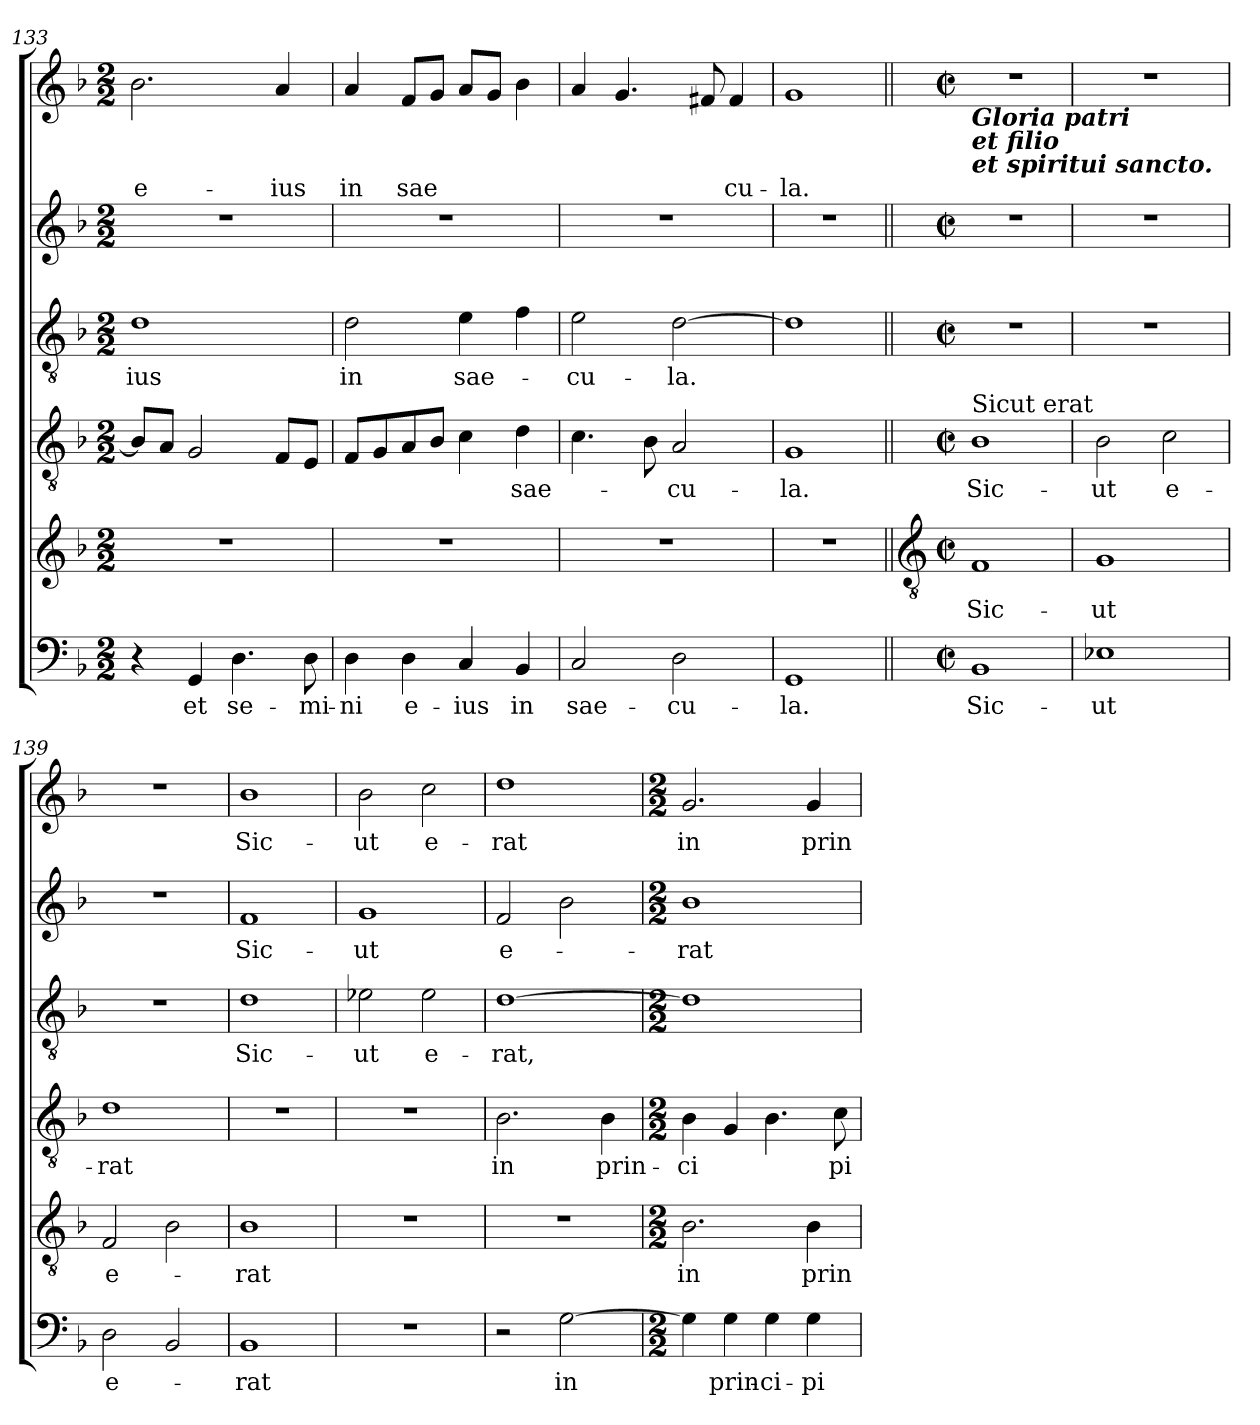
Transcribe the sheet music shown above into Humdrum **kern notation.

**kern	**text	**kern	**text	**kern	**text	**kern	**text	**kern	**text	**kern	**text
*part6	*part6	*part5	*part5	*part4	*part4	*part3	*part3	*part2	*part2	*part1	*part1
*staff6	*staff6	*staff5	*staff5	*staff4	*staff4	*staff3	*staff3	*staff2	*staff2	*staff1	*staff1
*clefF4	*	*clefG2	*	*clefGv2	*	*clefGv2	*	*clefG2	*	*clefG2	*
*k[b-]	*	*k[b-]	*	*k[b-]	*	*k[b-]	*	*k[b-]	*	*k[b-]	*
*F:	*	*F:	*	*F:	*	*F:	*	*F:	*	*F:	*
*M2/2	*	*M2/2	*	*M2/2	*	*M2/2	*	*M2/2	*	*M2/2	*
=133	=133	=133	=133	=133	=133	=133	=133	=133	=133	=133	=133
!	!	!	!	!	!	!	!LO:LY:b	!	!	!	!LO:LY:b
4r	.	1r	.	8B-/L]	.	1d	-ius	1r	.	2.b-\	e-
.	.	.	.	8A/J	.	.	.	.	.	.	.
!	!LO:LY:b	!	!	!	!	!	!	!	!	!	!
4GG/	et	.	.	2G/	.	.	.	.	.	.	.
!	!LO:LY:b	!	!	!	!	!	!	!	!	!	!
4.D\	se-	.	.	.	.	.	.	.	.	.	.
!	!	!	!	!	!	!	!	!	!	!	!LO:LY:b
.	.	.	.	8F/L	.	.	.	.	.	4a/	-ius
!	!LO:LY:b	!	!	!	!	!	!	!	!	!	!
8D\	-mi-	.	.	8E/J	.	.	.	.	.	.	.
=134	=134	=134	=134	=134	=134	=134	=134	=134	=134	=134	=134
!	!LO:LY:b	!	!	!	!	!	!LO:LY:b	!	!	!	!LO:LY:b
4D\	-ni	1r	.	8F/L	.	2d\	in	1r	.	4a/	in
.	.	.	.	8G/	.	.	.	.	.	.	.
!	!LO:LY:b	!	!	!	!	!	!	!	!	!	!LO:LY:b
4D\	e-	.	.	8A/	.	.	.	.	.	8f/L	sae
.	.	.	.	8B-/J	.	.	.	.	.	8g/J	.
!	!LO:LY:b	!	!	!	!	!	!LO:LY:b	!	!	!	!
4C/	-ius	.	.	4c\	.	4e\	sae-	.	.	8a/L	.
.	.	.	.	.	.	.	.	.	.	8g/J	.
!	!LO:LY:b	!	!	!	!LO:LY:b	!	!	!	!	!	!
4BB-/	in	.	.	4d\	sae-	4f\	.	.	.	4b-\	.
=135	=135	=135	=135	=135	=135	=135	=135	=135	=135	=135	=135
!	!LO:LY:b	!	!	!	!	!	!LO:LY:b	!	!	!	!
2C/	sae-	1r	.	4.c\	.	2e\	-cu-	1r	.	4a/	.
.	.	.	.	.	.	.	.	.	.	4.g/	.
.	.	.	.	8B-\	.	.	.	.	.	.	.
!	!LO:LY:b	!	!	!	!LO:LY:b	!	!LO:LY:b	!	!	!	!
2D\	-cu-	.	.	2A/	-cu-	[2d\	-la.	.	.	.	.
.	.	.	.	.	.	.	.	.	.	8f#/	.
!	!	!	!	!	!	!	!	!	!	!	!LO:LY:b
.	.	.	.	.	.	.	.	.	.	4f#/	cu-
=136	=136	=136	=136	=136	=136	=136	=136	=136	=136	=136	=136
!	!LO:LY:b	!	!	!	!LO:LY:b	!	!	!	!	!	!LO:LY:b
1GG	-la.	1r	.	1G	-la.	1d]	.	1r	.	1g	-la.
!!LO:LB:g=z
=137||	=137||	=137||	=137||	=137||	=137||	=137||	=137||	=137||	=137||	=137||	=137||
*	*	*clefGv2	*	*	*	*	*	*	*	*	*
*M2/2	*	*M2/2	*	*M2/2	*	*M2/2	*	*M2/2	*	*M2/2	*
*met(c|)	*	*met(c|)	*	*met(c|)	*	*met(c|)	*	*met(c|)	*	*met(c|)	*
!	!	!	!	!	!	!	!	!	!	!LO:TX:b:Bi:t=Gloria patri \net filio\net spiritui sancto.	!
!	!	!	!	!LO:TX:a:t=Sicut erat	!	!	!	!	!	!	!
!	!LO:LY:b	!	!LO:LY:b	!	!LO:LY:b	!	!	!	!	!	!
1BB-	Sic-	1F	Sic-	1B-	Sic-	1r	.	1r	.	1r	.
=138	=138	=138	=138	=138	=138	=138	=138	=138	=138	=138	=138
!	!LO:LY:b	!	!LO:LY:b	!	!LO:LY:b	!	!	!	!	!	!
1E-	-ut	1G	-ut	2B-\	-ut	1r	.	1r	.	1r	.
!	!	!	!	!	!LO:LY:b	!	!	!	!	!	!
.	.	.	.	2c\	e-	.	.	.	.	.	.
=139	=139	=139	=139	=139	=139	=139	=139	=139	=139	=139	=139
!	!LO:LY:b	!	!LO:LY:b	!	!LO:LY:b	!	!	!	!	!	!
2D\	e-	2F/	e-	1d	-rat	1r	.	1r	.	1r	.
2BB-/	.	2B-\	.	.	.	.	.	.	.	.	.
=140	=140	=140	=140	=140	=140	=140	=140	=140	=140	=140	=140
!	!LO:LY:b	!	!LO:LY:b	!	!	!	!LO:LY:b	!	!LO:LY:b	!	!LO:LY:b
1BB-	-rat	1B-	-rat	1r	.	1d	Sic-	1f	Sic-	1b-	Sic-
=141	=141	=141	=141	=141	=141	=141	=141	=141	=141	=141	=141
!	!	!	!	!	!	!	!LO:LY:b	!	!LO:LY:b	!	!LO:LY:b
1r	.	1r	.	1r	.	2e-X\	-ut	1g	-ut	2b-\	-ut
!	!	!	!	!	!	!	!LO:LY:b	!	!	!	!LO:LY:b
.	.	.	.	.	.	2e-\	e-	.	.	2cc\	e-
=142	=142	=142	=142	=142	=142	=142	=142	=142	=142	=142	=142
!	!	!	!	!	!LO:LY:b	!	!LO:LY:b	!	!LO:LY:b	!	!LO:LY:b
2r	.	1r	.	2.B-\	in	[1d	-rat,	2f/	e-	1dd	-rat
!	!LO:LY:b	!	!	!	!	!	!	!	!	!	!
[2G\	in	.	.	.	.	.	.	2b-\	.	.	.
!	!	!	!	!	!LO:LY:b	!	!	!	!	!	!
.	.	.	.	4B-\	prin-	.	.	.	.	.	.
!!LO:LB:g=z
=143	=143	=143	=143	=143	=143	=143	=143	=143	=143	=143	=143
*M2/2	*	*M2/2	*	*M2/2	*	*M2/2	*	*M2/2	*	*M2/2	*
!	!	!	!LO:LY:b	!	!LO:LY:b	!	!	!	!LO:LY:b	!	!LO:LY:b
4G\]	.	2.B-\	in	4B-\	-­ci	1d]	.	1b-	-­rat	2.g/	in
!	!LO:LY:b	!	!	!	!	!	!	!	!	!	!
4G\	prin-	.	.	4G/	.	.	.	.	.	.	.
!	!LO:LY:b	!	!	!	!	!	!	!	!	!	!
4G\	-ci-	.	.	4.B-\	.	.	.	.	.	.	.
!	!LO:LY:b	!	!LO:LY:b	!	!	!	!	!	!	!	!LO:LY:b
4G\	-pi-	4B-\	prin-	.	.	.	.	.	.	4g/	prin-
!	!	!	!	!	!LO:LY:b	!	!	!	!	!	!
.	.	.	.	8c\	pi-	.	.	.	.	.	.
=	=	=	=	=	=	=	=	=	=	=	=
*-	*-	*-	*-	*-	*-	*-	*-	*-	*-	*-	*-
